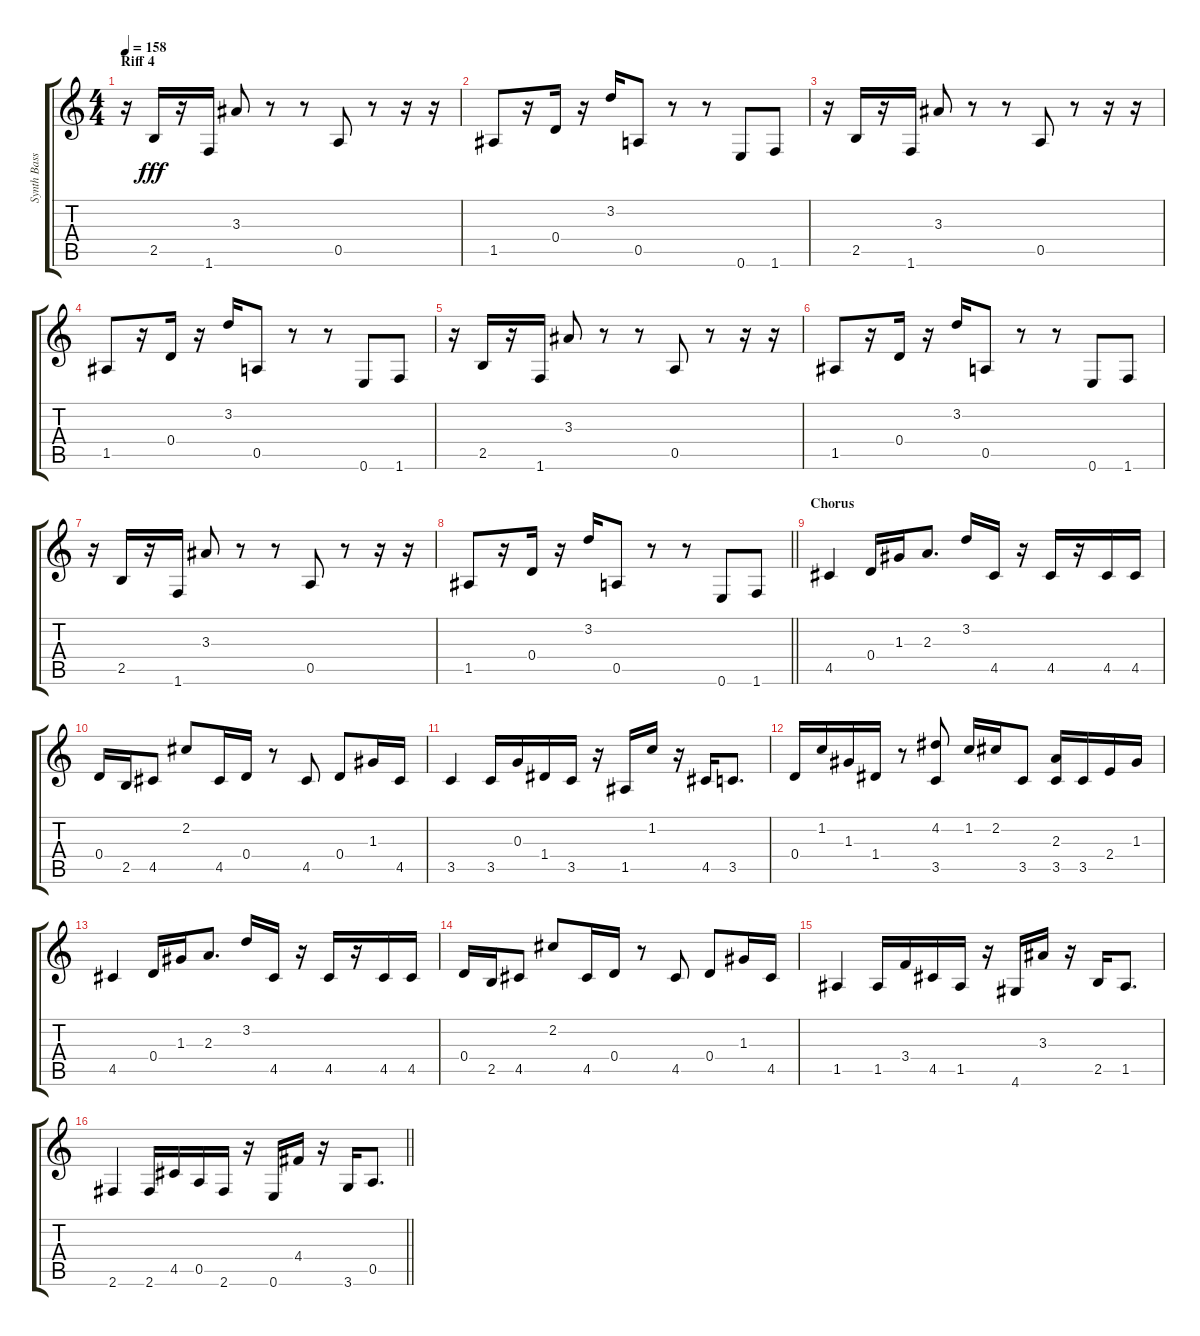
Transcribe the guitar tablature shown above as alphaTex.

\track ("Synth Bass" "Synth Bass") {instrument synthbass1}
\staff {score tabs}
\tuning (E4 B3 G3 D3 A2 E2) {hide}
\ts (4 4)
\section ("" "Riff 4")
\tempo 158
\clef g2
\ks c
r.16{dy fff} 2.5.16 r.16 1.6.16 3.3.8 r.8 r.8 0.5.8 r.8 r.16 r.16 |
1.5.8 r.16 0.4.16 r.16 3.2.16 0.5.8 r.8 r.8 0.6.8 1.6.8 |
r.16 2.5.16 r.16 1.6.16 3.3.8 r.8 r.8 0.5.8 r.8 r.16 r.16 |
1.5.8 r.16 0.4.16 r.16 3.2.16 0.5.8 r.8 r.8 0.6.8 1.6.8 |
r.16 2.5.16 r.16 1.6.16 3.3.8 r.8 r.8 0.5.8 r.8 r.16 r.16 |
1.5.8 r.16 0.4.16 r.16 3.2.16 0.5.8 r.8 r.8 0.6.8 1.6.8 |
r.16 2.5.16 r.16 1.6.16 3.3.8 r.8 r.8 0.5.8 r.8 r.16 r.16 |
\barLineRight lightlight
1.5.8 r.16 0.4.16 r.16 3.2.16 0.5.8 r.8 r.8 0.6.8 1.6.8 |
\section ("" "Chorus")
4.5.4 0.4.16 1.3.16 2.3.8{d} 3.2.16 4.5.16 r.16 4.5.16 r.16 4.5.16 4.5.16 |
0.4.16 2.5.16 4.5.8 2.2.8 4.5.16 0.4.16 r.8 4.5.8 0.4.8 1.3.16 4.5.16 |
3.5.4 3.5.16 0.3.16 1.4.16 3.5.16 r.16 1.5.16 1.2.16 r.16 4.5.16 3.5.8{d} |
0.4.16 1.2.16 1.3.16 1.4.16 r.8 (4.2 3.5).8 1.2.16 2.2.16 3.5.8 (2.3 3.5).16 3.5.16 2.4.16 1.3.16 |
4.5.4 0.4.16 1.3.16 2.3.8{d} 3.2.16 4.5.16 r.16 4.5.16 r.16 4.5.16 4.5.16 |
0.4.16 2.5.16 4.5.8 2.2.8 4.5.16 0.4.16 r.8 4.5.8 0.4.8 1.3.16 4.5.16 |
1.5.4 1.5.16 3.4.16 4.5.16 1.5.16 r.16 4.6.16 3.3.16 r.16 2.5.16 1.5.8{d} |
\barLineRight lightlight
2.6.4 2.6.16 4.5.16 0.5.16 2.6.16 r.16 0.6.16 4.4.16 r.16 3.6.16 0.5.8{d}
